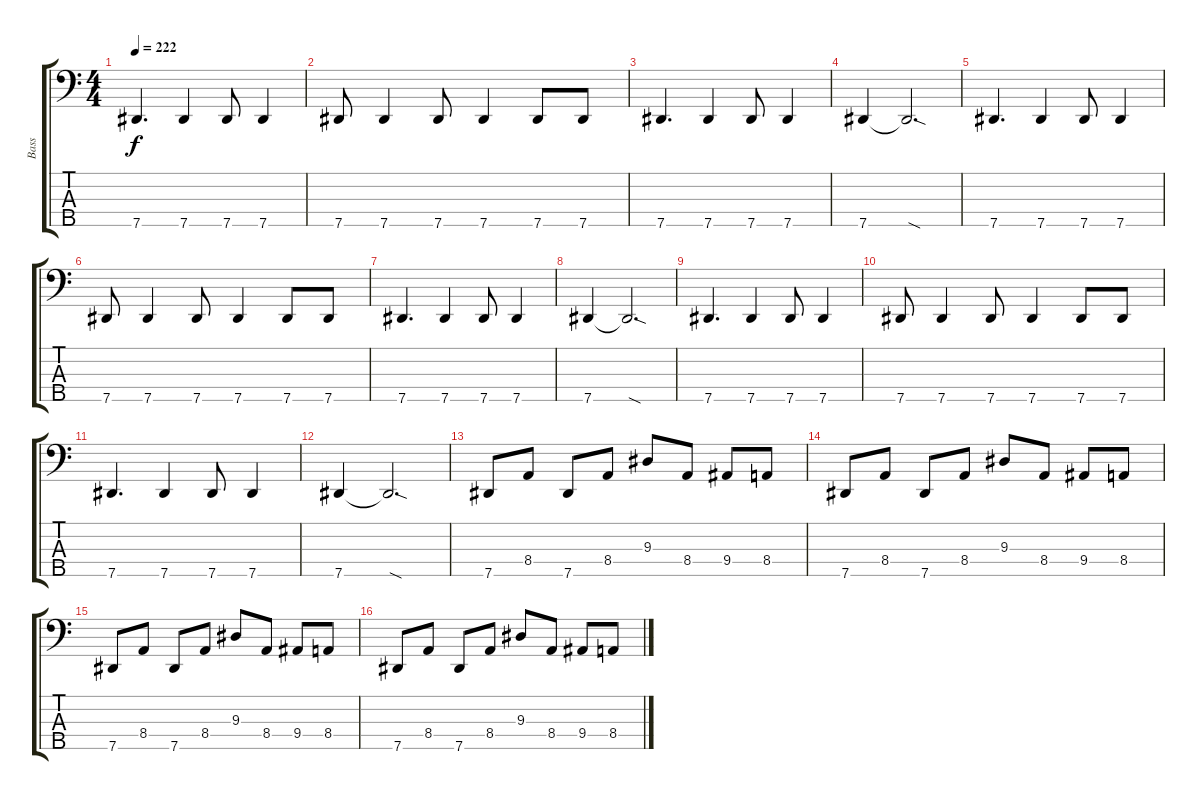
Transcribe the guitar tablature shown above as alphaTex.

\track ("Bass" "Bass") {instrument electricbassfinger}
\staff {score tabs}
\tuning (E2 B1 Gb1 Db1 Ab0) {hide}
\ts (4 4)
\tempo 222
\clef f4
\ks c
7.5.4{d dy f} 7.5.4 7.5.8 7.5.4 |
7.5.8 7.5.4 7.5.8 7.5.4 7.5.8 7.5.8 |
7.5.4{d} 7.5.4 7.5.8 7.5.4 |
7.5.4 7.5{sod t}.2{d} |
7.5.4{d} 7.5.4 7.5.8 7.5.4 |
7.5.8 7.5.4 7.5.8 7.5.4 7.5.8 7.5.8 |
7.5.4{d} 7.5.4 7.5.8 7.5.4 |
7.5.4 7.5{sod t}.2{d} |
7.5.4{d} 7.5.4 7.5.8 7.5.4 |
7.5.8 7.5.4 7.5.8 7.5.4 7.5.8 7.5.8 |
7.5.4{d} 7.5.4 7.5.8 7.5.4 |
7.5.4 7.5{sod t}.2{d} |
7.5.8 8.4.8 7.5.8 8.4.8 9.3.8 8.4.8 9.4.8 8.4.8 |
7.5.8 8.4.8 7.5.8 8.4.8 9.3.8 8.4.8 9.4.8 8.4.8 |
7.5.8 8.4.8 7.5.8 8.4.8 9.3.8 8.4.8 9.4.8 8.4.8 |
7.5.8 8.4.8 7.5.8 8.4.8 9.3.8 8.4.8 9.4.8 8.4.8
